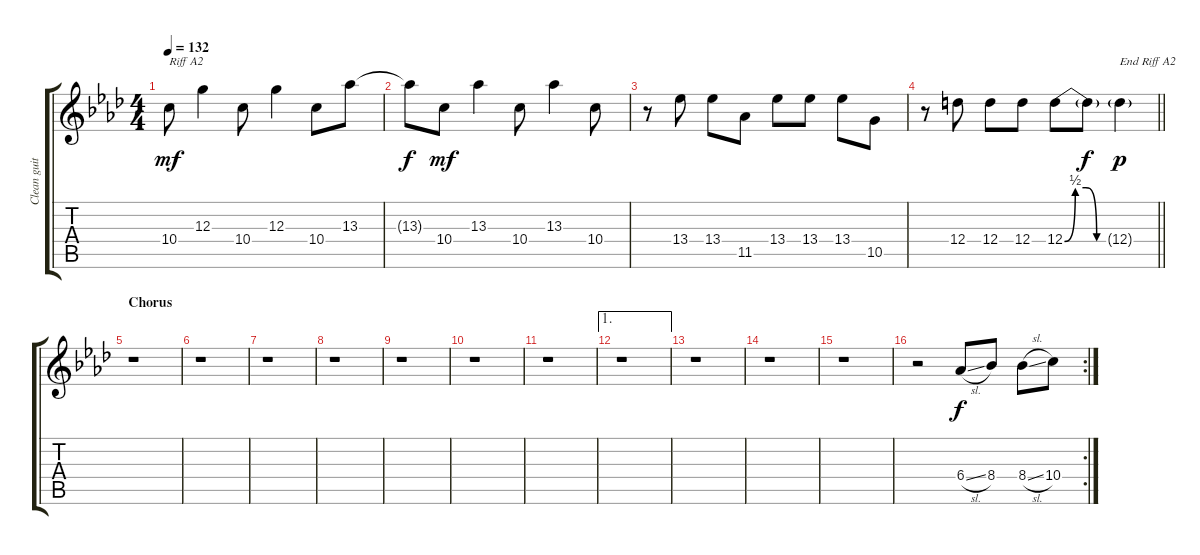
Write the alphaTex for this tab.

\track ("Clean guitar 2" "Clean guit") {instrument electricguitarclean}
\staff {score tabs}
\tuning (E4 B3 G3 D3 A2 D2) {hide}
\ts (4 4)
\tempo 132
\clef g2
\ks ab
10.4.8{txt "Riff A2" dy mf} 12.3.4 10.4.8 12.3.4 10.4.8 13.3.8 |
13.3{t}.8{dy f} 10.4.8{dy mf} 13.3.4 10.4.8 13.3.4 10.4.8 |
r.8 13.4.8 13.4.8 11.5.8 13.4.8 13.4.8 13.4.8 10.5.8 |
\barLineRight lightlight
r.8 12.4.8 12.4.8 12.4.8 12.4{be (custom 0 0 15 2 30 2 45 0 60 0)}.8 12.4{t}.8{dy f} 12.4{g}.4{txt "End Riff A2" dy p} |
\section ("" "Chorus")
r.1 |
r.1 |
r.1 |
r.1 |
r.1 |
r.1 |
r.1 |
\ae 1
r.1 |
r.1 |
r.1 |
r.1 |
\rc 2
r.2 6.4{sl}.8{dy f} 8.4.8 8.4{sl}.8 10.4.8
